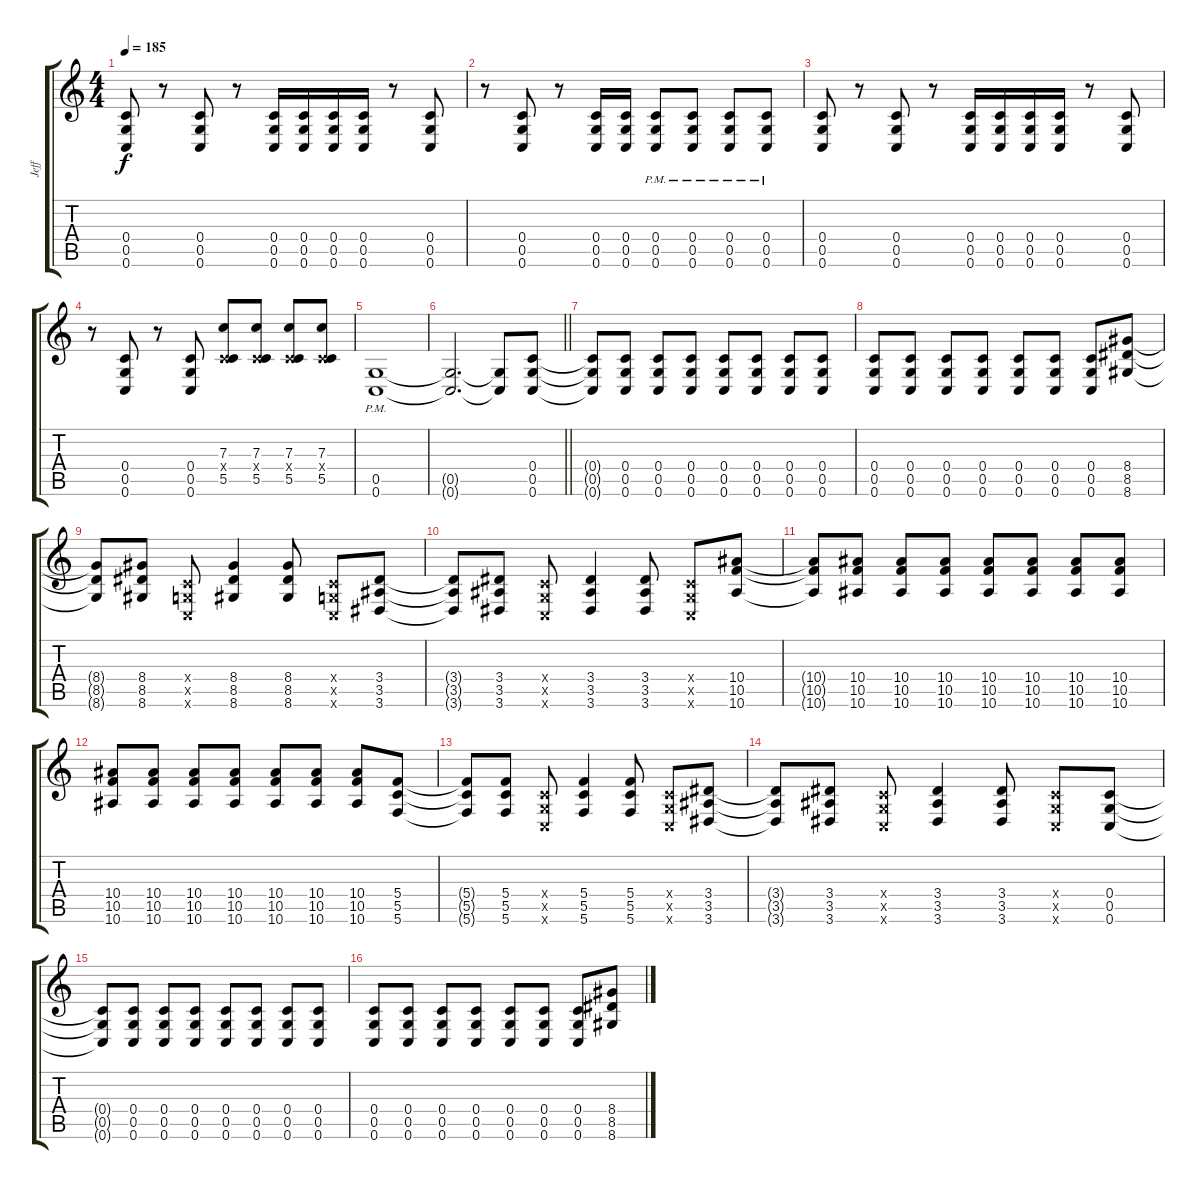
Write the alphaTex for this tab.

\track ("Jeff" "Jeff") {instrument overdrivenguitar}
\staff {score tabs}
\tuning (D4 A3 F3 C3 G2 C2) {hide}
\ts (4 4)
\tempo 185
\clef g2
\ks c
(0.4 0.5 0.6).8{dy f} r.8 (0.4 0.5 0.6).8 r.8 (0.4 0.5 0.6).16 (0.4 0.5 0.6).16 (0.4 0.5 0.6).16 (0.4 0.5 0.6).16 r.8 (0.4 0.5 0.6).8 |
r.8 (0.4 0.5 0.6).8 r.8 (0.4 0.5 0.6).16 (0.4 0.5 0.6).16 (0.4{pm} 0.5{pm} 0.6{pm}).8 (0.4{pm} 0.5{pm} 0.6{pm}).8 (0.4{pm} 0.5{pm} 0.6{pm}).8 (0.4{pm} 0.5{pm} 0.6{pm}).8 |
(0.4 0.5 0.6).8 r.8 (0.4 0.5 0.6).8 r.8 (0.4 0.5 0.6).16 (0.4 0.5 0.6).16 (0.4 0.5 0.6).16 (0.4 0.5 0.6).16 r.8 (0.4 0.5 0.6).8 |
r.8 (0.4 0.5 0.6).8 r.8 (0.4 0.5 0.6).8 (7.3 0.4{x} 5.5).8 (7.3 0.4{x} 5.5).8 (7.3 0.4{x} 5.5).8 (7.3 0.4{x} 5.5).8 |
(0.5{pm} 0.6{pm}).1 |
\barLineRight lightlight
(0.5{t} 0.6{t}).2{d} (0.5{t} 0.6{t}).8 (0.4 0.5 0.6).8 |
\section ("" "")
(0.4{t} 0.5{t} 0.6{t}).8 (0.4 0.5 0.6).8 (0.4 0.5 0.6).8 (0.4 0.5 0.6).8 (0.4 0.5 0.6).8 (0.4 0.5 0.6).8 (0.4 0.5 0.6).8 (0.4 0.5 0.6).8 |
(0.4 0.5 0.6).8 (0.4 0.5 0.6).8 (0.4 0.5 0.6).8 (0.4 0.5 0.6).8 (0.4 0.5 0.6).8 (0.4 0.5 0.6).8 (0.4 0.5 0.6).8 (8.4 8.5 8.6).8 |
(8.4{t} 8.5{t} 8.6{t}).8 (8.4 8.5 8.6).8 (0.4{x} 0.5{x} 0.6{x}).8 (8.4 8.5 8.6).4 (8.4 8.5 8.6).8 (0.4{x} 0.5{x} 0.6{x}).8 (3.4 3.5 3.6).8 |
(3.4{t} 3.5{t} 3.6{t}).8 (3.4 3.5 3.6).8 (0.4{x} 0.5{x} 0.6{x}).8 (3.4 3.5 3.6).4 (3.4 3.5 3.6).8 (0.4{x} 0.5{x} 0.6{x}).8 (10.4 10.5 10.6).8 |
(10.4{t} 10.5{t} 10.6{t}).8 (10.4 10.5 10.6).8 (10.4 10.5 10.6).8 (10.4 10.5 10.6).8 (10.4 10.5 10.6).8 (10.4 10.5 10.6).8 (10.4 10.5 10.6).8 (10.4 10.5 10.6).8 |
(10.4 10.5 10.6).8 (10.4 10.5 10.6).8 (10.4 10.5 10.6).8 (10.4 10.5 10.6).8 (10.4 10.5 10.6).8 (10.4 10.5 10.6).8 (10.4 10.5 10.6).8 (5.4 5.5 5.6).8 |
(5.4{t} 5.5{t} 5.6{t}).8 (5.4 5.5 5.6).8 (0.4{x} 0.5{x} 0.6{x}).8 (5.4 5.5 5.6).4 (5.4 5.5 5.6).8 (0.4{x} 0.5{x} 0.6{x}).8 (3.4 3.5 3.6).8 |
(3.4{t} 3.5{t} 3.6{t}).8 (3.4 3.5 3.6).8 (0.4{x} 0.5{x} 0.6{x}).8 (3.4 3.5 3.6).4 (3.4 3.5 3.6).8 (0.4{x} 0.5{x} 0.6{x}).8 (0.4 0.5 0.6).8 |
(0.4{t} 0.5{t} 0.6{t}).8 (0.4 0.5 0.6).8 (0.4 0.5 0.6).8 (0.4 0.5 0.6).8 (0.4 0.5 0.6).8 (0.4 0.5 0.6).8 (0.4 0.5 0.6).8 (0.4 0.5 0.6).8 |
(0.4 0.5 0.6).8 (0.4 0.5 0.6).8 (0.4 0.5 0.6).8 (0.4 0.5 0.6).8 (0.4 0.5 0.6).8 (0.4 0.5 0.6).8 (0.4 0.5 0.6).8 (8.4 8.5 8.6).8
